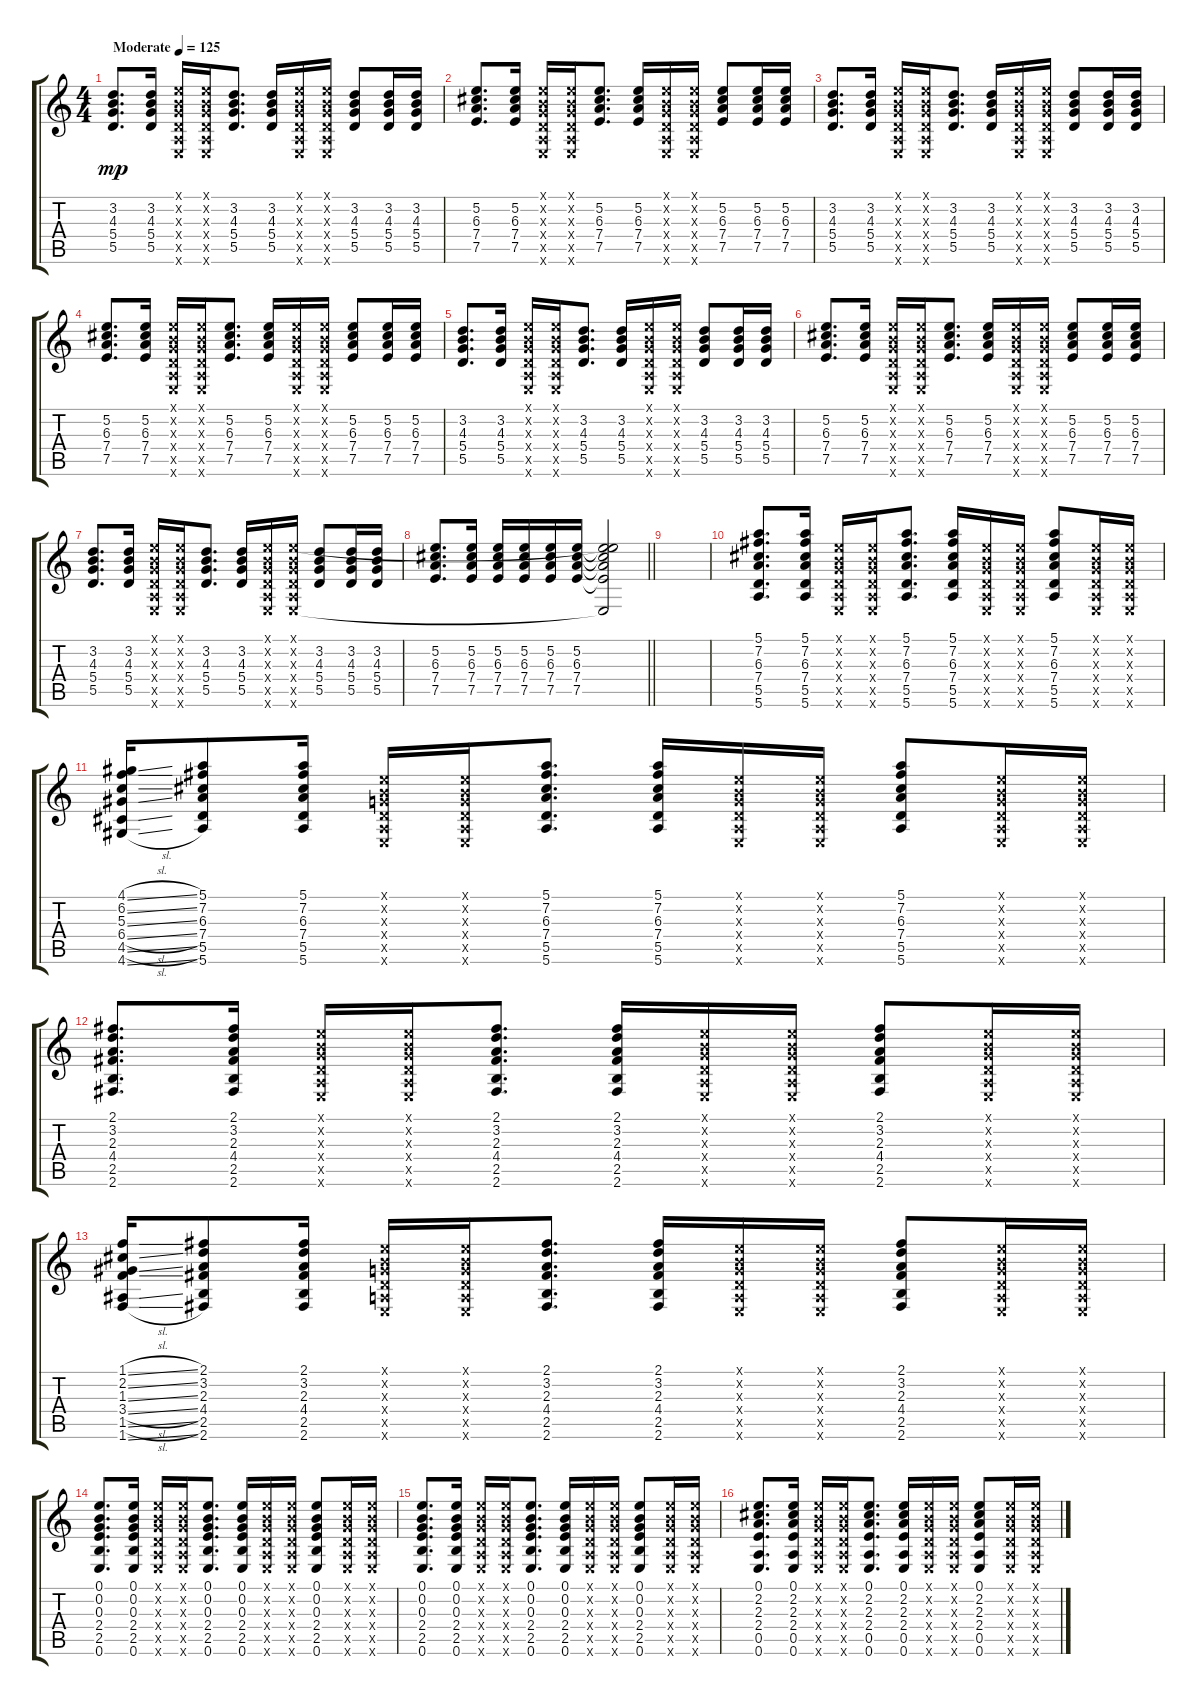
\track "" {instrument acousticguitarsteel}
\staff {score tabs}
\tuning (E4 B3 G3 D3 A2 E2) {hide}
\ts (4 4)
\tempo (125 "Moderate")
\clef g2
\ks c
(3.2 4.3 5.4 5.5).8{d dy mp instrument acousticguitarsteel} (3.2 4.3 5.4 5.5).16 (0.1{x} 0.2{x} 0.3{x} 0.4{x} 0.5{x} 0.6{x}).16 (0.1{x} 0.2{x} 0.3{x} 0.4{x} 0.5{x} 0.6{x}).16 (3.2 4.3 5.4 5.5).8{d} (3.2 4.3 5.4 5.5).16 (0.1{x} 0.2{x} 0.3{x} 0.4{x} 0.5{x} 0.6{x}).16 (0.1{x} 0.2{x} 0.3{x} 0.4{x} 0.5{x} 0.6{x}).16 (3.2 4.3 5.4 5.5).8 (3.2 4.3 5.4 5.5).16 (3.2 4.3 5.4 5.5).16 |
(5.2 6.3 7.4 7.5).8{d} (5.2 6.3 7.4 7.5).16 (0.1{x} 0.2{x} 0.3{x} 0.4{x} 0.5{x} 0.6{x}).16 (0.1{x} 0.2{x} 0.3{x} 0.4{x} 0.5{x} 0.6{x}).16 (5.2 6.3 7.4 7.5).8{d} (5.2 6.3 7.4 7.5).16 (0.1{x} 0.2{x} 0.3{x} 0.4{x} 0.5{x} 0.6{x}).16 (0.1{x} 0.2{x} 0.3{x} 0.4{x} 0.5{x} 0.6{x}).16 (5.2 6.3 7.4 7.5).8 (5.2 6.3 7.4 7.5).16 (5.2 6.3 7.4 7.5).16 |
(3.2 4.3 5.4 5.5).8{d} (3.2 4.3 5.4 5.5).16 (0.1{x} 0.2{x} 0.3{x} 0.4{x} 0.5{x} 0.6{x}).16 (0.1{x} 0.2{x} 0.3{x} 0.4{x} 0.5{x} 0.6{x}).16 (3.2 4.3 5.4 5.5).8{d} (3.2 4.3 5.4 5.5).16 (0.1{x} 0.2{x} 0.3{x} 0.4{x} 0.5{x} 0.6{x}).16 (0.1{x} 0.2{x} 0.3{x} 0.4{x} 0.5{x} 0.6{x}).16 (3.2 4.3 5.4 5.5).8 (3.2 4.3 5.4 5.5).16 (3.2 4.3 5.4 5.5).16 |
(5.2 6.3 7.4 7.5).8{d} (5.2 6.3 7.4 7.5).16 (0.1{x} 0.2{x} 0.3{x} 0.4{x} 0.5{x} 0.6{x}).16 (0.1{x} 0.2{x} 0.3{x} 0.4{x} 0.5{x} 0.6{x}).16 (5.2 6.3 7.4 7.5).8{d} (5.2 6.3 7.4 7.5).16 (0.1{x} 0.2{x} 0.3{x} 0.4{x} 0.5{x} 0.6{x}).16 (0.1{x} 0.2{x} 0.3{x} 0.4{x} 0.5{x} 0.6{x}).16 (5.2 6.3 7.4 7.5).8 (5.2 6.3 7.4 7.5).16 (5.2 6.3 7.4 7.5).16 |
(3.2 4.3 5.4 5.5).8{d} (3.2 4.3 5.4 5.5).16 (0.1{x} 0.2{x} 0.3{x} 0.4{x} 0.5{x} 0.6{x}).16 (0.1{x} 0.2{x} 0.3{x} 0.4{x} 0.5{x} 0.6{x}).16 (3.2 4.3 5.4 5.5).8{d} (3.2 4.3 5.4 5.5).16 (0.1{x} 0.2{x} 0.3{x} 0.4{x} 0.5{x} 0.6{x}).16 (0.1{x} 0.2{x} 0.3{x} 0.4{x} 0.5{x} 0.6{x}).16 (3.2 4.3 5.4 5.5).8 (3.2 4.3 5.4 5.5).16 (3.2 4.3 5.4 5.5).16 |
(5.2 6.3 7.4 7.5).8{d} (5.2 6.3 7.4 7.5).16 (0.1{x} 0.2{x} 0.3{x} 0.4{x} 0.5{x} 0.6{x}).16 (0.1{x} 0.2{x} 0.3{x} 0.4{x} 0.5{x} 0.6{x}).16 (5.2 6.3 7.4 7.5).8{d} (5.2 6.3 7.4 7.5).16 (0.1{x} 0.2{x} 0.3{x} 0.4{x} 0.5{x} 0.6{x}).16 (0.1{x} 0.2{x} 0.3{x} 0.4{x} 0.5{x} 0.6{x}).16 (5.2 6.3 7.4 7.5).8 (5.2 6.3 7.4 7.5).16 (5.2 6.3 7.4 7.5).16 |
(3.2 4.3 5.4 5.5).8{d} (3.2 4.3 5.4 5.5).16 (0.1{x} 0.2{x} 0.3{x} 0.4{x} 0.5{x} 0.6{x}).16 (0.1{x} 0.2{x} 0.3{x} 0.4{x} 0.5{x} 0.6{x}).16 (3.2 4.3 5.4 5.5).8{d} (3.2 4.3 5.4 5.5).16 (0.1{x} 0.2{x} 0.3{x} 0.4{x} 0.5{x} 0.6{x}).16 (0.1{x} 0.2{x} 0.3{x} 0.4{x} 0.5{x} 0.6{x}).16 (3.2 4.3 5.4 5.5).8 (3.2 4.3 5.4 5.5).16 (3.2 4.3 5.4 5.5).16 |
\barLineRight lightlight
(5.2 6.3 7.4 7.5).8{d} (5.2 6.3 7.4 7.5).16 (5.2 6.3 7.4 7.5).16 (5.2 6.3 7.4 7.5).16 (5.2 6.3 7.4 7.5).16 (5.2 6.3 7.4 7.5).16 (0.1{t} 5.2{t} 6.3{t} 7.4{t} 7.5{t} 0.6{t}).2 |
|
(5.1 7.2 6.3 7.4 5.5 5.6).8{d} (5.1 7.2 6.3 7.4 5.5 5.6).16 (0.1{x} 0.2{x} 0.3{x} 0.4{x} 0.5{x} 0.6{x}).16 (0.1{x} 0.2{x} 0.3{x} 0.4{x} 0.5{x} 0.6{x}).16 (5.1 7.2 6.3 7.4 5.5 5.6).8{d} (5.1 7.2 6.3 7.4 5.5 5.6).16 (0.1{x} 0.2{x} 0.3{x} 0.4{x} 0.5{x} 0.6{x}).16 (0.1{x} 0.2{x} 0.3{x} 0.4{x} 0.5{x} 0.6{x}).16 (5.1 7.2 6.3 7.4 5.5 5.6).8 (0.1{x} 0.2{x} 0.3{x} 0.4{x} 0.5{x} 0.6{x}).16 (0.1{x} 0.2{x} 0.3{x} 0.4{x} 0.5{x} 0.6{x}).16 |
(4.1{sl} 6.2{sl} 5.3{sl} 6.4{sl} 4.5{sl} 4.6{sl}).16 (5.1 7.2 6.3 7.4 5.5 5.6).8 (5.1 7.2 6.3 7.4 5.5 5.6).16 (0.1{x} 0.2{x} 0.3{x} 0.4{x} 0.5{x} 0.6{x}).16 (0.1{x} 0.2{x} 0.3{x} 0.4{x} 0.5{x} 0.6{x}).16 (5.1 7.2 6.3 7.4 5.5 5.6).8{d} (5.1 7.2 6.3 7.4 5.5 5.6).16 (0.1{x} 0.2{x} 0.3{x} 0.4{x} 0.5{x} 0.6{x}).16 (0.1{x} 0.2{x} 0.3{x} 0.4{x} 0.5{x} 0.6{x}).16 (5.1 7.2 6.3 7.4 5.5 5.6).8 (0.1{x} 0.2{x} 0.3{x} 0.4{x} 0.5{x} 0.6{x}).16 (0.1{x} 0.2{x} 0.3{x} 0.4{x} 0.5{x} 0.6{x}).16 |
(2.1 3.2 2.3 4.4 2.5 2.6).8{d} (2.1 3.2 2.3 4.4 2.5 2.6).16 (0.1{x} 0.2{x} 0.3{x} 0.4{x} 0.5{x} 0.6{x}).16 (0.1{x} 0.2{x} 0.3{x} 0.4{x} 0.5{x} 0.6{x}).16 (2.1 3.2 2.3 4.4 2.5 2.6).8{d} (2.1 3.2 2.3 4.4 2.5 2.6).16 (0.1{x} 0.2{x} 0.3{x} 0.4{x} 0.5{x} 0.6{x}).16 (0.1{x} 0.2{x} 0.3{x} 0.4{x} 0.5{x} 0.6{x}).16 (2.1 3.2 2.3 4.4 2.5 2.6).8 (0.1{x} 0.2{x} 0.3{x} 0.4{x} 0.5{x} 0.6{x}).16 (0.1{x} 0.2{x} 0.3{x} 0.4{x} 0.5{x} 0.6{x}).16 |
(1.1{sl} 2.2{sl} 1.3{sl} 3.4{sl} 1.5{sl} 1.6{sl}).16 (2.1 3.2 2.3 4.4 2.5 2.6).8 (2.1 3.2 2.3 4.4 2.5 2.6).16 (0.1{x} 0.2{x} 0.3{x} 0.4{x} 0.5{x} 0.6{x}).16 (0.1{x} 0.2{x} 0.3{x} 0.4{x} 0.5{x} 0.6{x}).16 (2.1 3.2 2.3 4.4 2.5 2.6).8{d} (2.1 3.2 2.3 4.4 2.5 2.6).16 (0.1{x} 0.2{x} 0.3{x} 0.4{x} 0.5{x} 0.6{x}).16 (0.1{x} 0.2{x} 0.3{x} 0.4{x} 0.5{x} 0.6{x}).16 (2.1 3.2 2.3 4.4 2.5 2.6).8 (0.1{x} 0.2{x} 0.3{x} 0.4{x} 0.5{x} 0.6{x}).16 (0.1{x} 0.2{x} 0.3{x} 0.4{x} 0.5{x} 0.6{x}).16 |
(0.1 0.2 0.3 2.4 2.5 0.6).8{d} (0.1 0.2 0.3 2.4 2.5 0.6).16 (0.1{x} 0.2{x} 0.3{x} 0.4{x} 0.5{x} 0.6{x}).16 (0.1{x} 0.2{x} 0.3{x} 0.4{x} 0.5{x} 0.6{x}).16 (0.1 0.2 0.3 2.4 2.5 0.6).8{d} (0.1 0.2 0.3 2.4 2.5 0.6).16 (0.1{x} 0.2{x} 0.3{x} 0.4{x} 0.5{x} 0.6{x}).16 (0.1{x} 0.2{x} 0.3{x} 0.4{x} 0.5{x} 0.6{x}).16 (0.1 0.2 0.3 2.4 2.5 0.6).8 (0.1{x} 0.2{x} 0.3{x} 0.4{x} 0.5{x} 0.6{x}).16 (0.1{x} 0.2{x} 0.3{x} 0.4{x} 0.5{x} 0.6{x}).16 |
(0.1 0.2 0.3 2.4 2.5 0.6).8{d} (0.1 0.2 0.3 2.4 2.5 0.6).16 (0.1{x} 0.2{x} 0.3{x} 0.4{x} 0.5{x} 0.6{x}).16 (0.1{x} 0.2{x} 0.3{x} 0.4{x} 0.5{x} 0.6{x}).16 (0.1 0.2 0.3 2.4 2.5 0.6).8{d} (0.1 0.2 0.3 2.4 2.5 0.6).16 (0.1{x} 0.2{x} 0.3{x} 0.4{x} 0.5{x} 0.6{x}).16 (0.1{x} 0.2{x} 0.3{x} 0.4{x} 0.5{x} 0.6{x}).16 (0.1 0.2 0.3 2.4 2.5 0.6).8 (0.1{x} 0.2{x} 0.3{x} 0.4{x} 0.5{x} 0.6{x}).16 (0.1{x} 0.2{x} 0.3{x} 0.4{x} 0.5{x} 0.6{x}).16 |
(0.1 2.2 2.3 2.4 0.5 0.6).8{d} (0.1 2.2 2.3 2.4 0.5 0.6).16 (0.1{x} 0.2{x} 0.3{x} 0.4{x} 0.5{x} 0.6{x}).16 (0.1{x} 0.2{x} 0.3{x} 0.4{x} 0.5{x} 0.6{x}).16 (0.1 2.2 2.3 2.4 0.5 0.6).8{d} (0.1 2.2 2.3 2.4 0.5 0.6).16 (0.1{x} 0.2{x} 0.3{x} 0.4{x} 0.5{x} 0.6{x}).16 (0.1{x} 0.2{x} 0.3{x} 0.4{x} 0.5{x} 0.6{x}).16 (0.1 2.2 2.3 2.4 0.5 0.6).8 (0.1{x} 0.2{x} 0.3{x} 0.4{x} 0.5{x} 0.6{x}).16 (0.1{x} 0.2{x} 0.3{x} 0.4{x} 0.5{x} 0.6{x}).16
